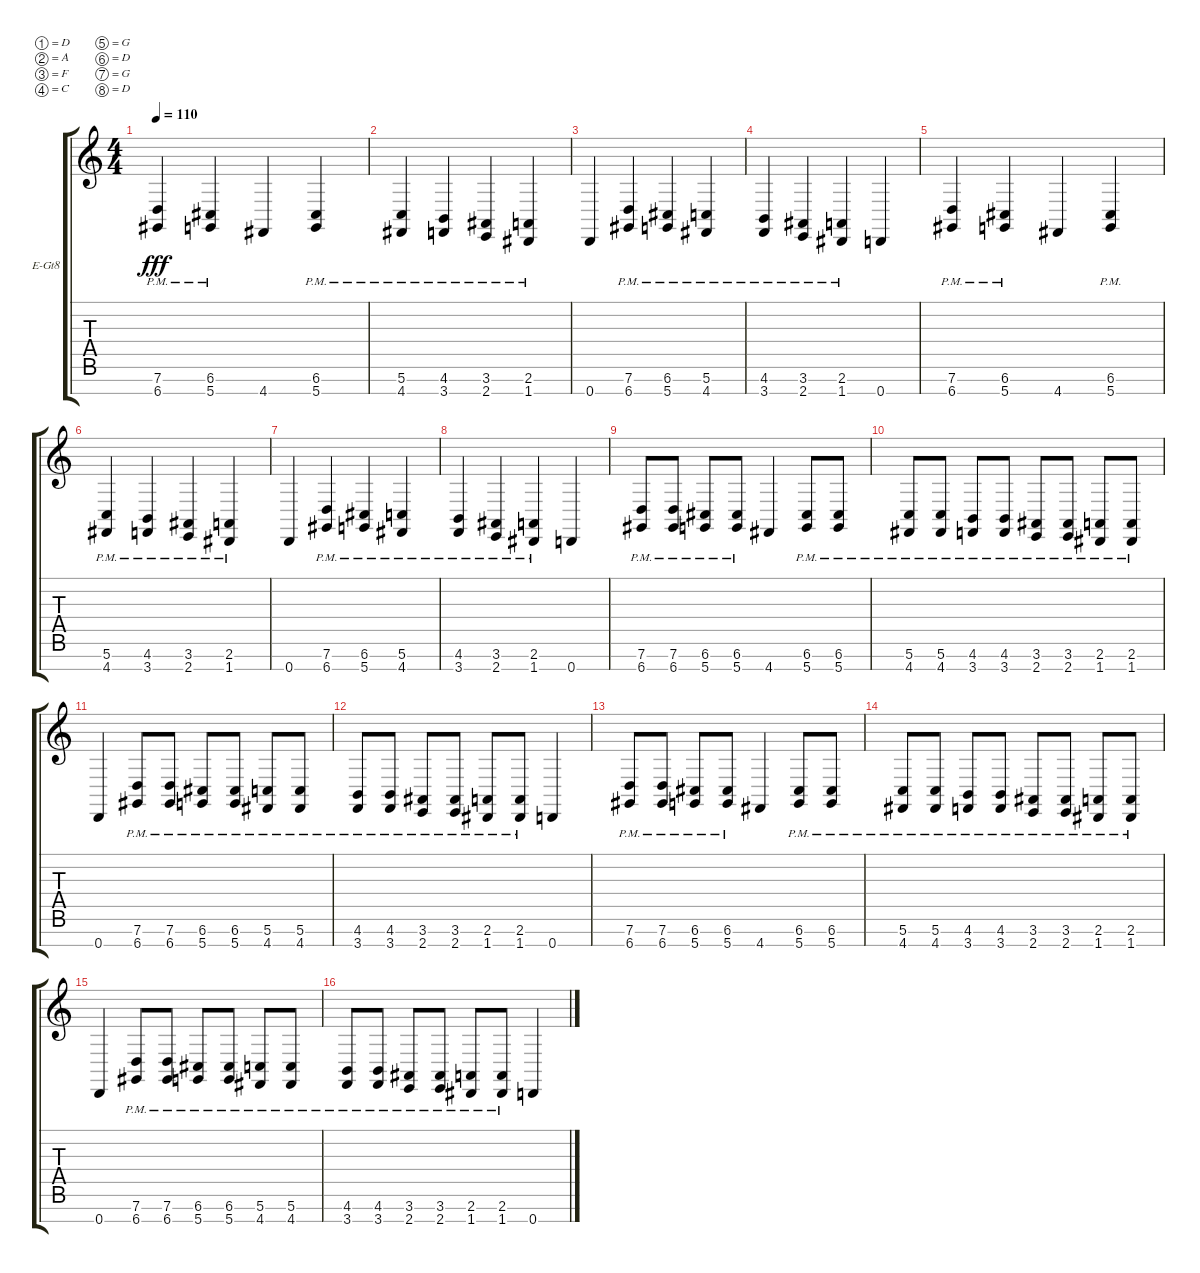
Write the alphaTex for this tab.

\bracketExtendMode groupsimilarinstruments
\firstSystemTrackNameOrientation horizontal
\otherSystemsTrackNameOrientation horizontal
\track ("Sam" "E-Gt8") {instrument overdrivenguitar}
\staff {score tabs}
\tuning (D4 A3 F3 C3 G2 D2 G1 D1)
\ts (4 4)
\tempo 110
\clef g2
\ks c
(6.8{pm} 7.7{pm}).4{dy fff} (5.8{pm} 6.7{pm}).4 4.8.4 (5.8{pm} 6.7{pm}).4 |
(4.8{pm} 5.7{pm}).4 (3.8{pm} 4.7{pm}).4 (2.8{pm} 3.7{pm}).4 (1.8{pm} 2.7{pm}).4 |
0.8.4 (6.8{pm} 7.7{pm}).4 (5.8{pm} 6.7{pm}).4 (4.8{pm} 5.7{pm}).4 |
(3.8{pm} 4.7{pm}).4 (2.8{pm} 3.7{pm}).4 (1.8{pm} 2.7{pm}).4 0.8.4 |
(6.8{pm} 7.7{pm}).4 (5.8{pm} 6.7{pm}).4 4.8.4 (5.8{pm} 6.7{pm}).4 |
(4.8{pm} 5.7{pm}).4 (3.8{pm} 4.7{pm}).4 (2.8{pm} 3.7{pm}).4 (1.8{pm} 2.7{pm}).4 |
0.8.4 (6.8{pm} 7.7{pm}).4 (5.8{pm} 6.7{pm}).4 (4.8{pm} 5.7{pm}).4 |
(3.8{pm} 4.7{pm}).4 (2.8{pm} 3.7{pm}).4 (1.8{pm} 2.7{pm}).4 0.8.4 |
(6.8{pm} 7.7{pm}).8 (6.8{pm} 7.7{pm}).8 (5.8{pm} 6.7{pm}).8 (5.8{pm} 6.7{pm}).8 4.8.4 (5.8{pm} 6.7{pm}).8 (5.8{pm} 6.7{pm}).8 |
(4.8{pm} 5.7{pm}).8 (4.8{pm} 5.7{pm}).8 (3.8{pm} 4.7{pm}).8 (3.8{pm} 4.7{pm}).8 (2.8{pm} 3.7{pm}).8 (2.8{pm} 3.7{pm}).8 (1.8{pm} 2.7{pm}).8 (1.8{pm} 2.7{pm}).8 |
0.8.4 (6.8{pm} 7.7{pm}).8 (6.8{pm} 7.7{pm}).8 (5.8{pm} 6.7{pm}).8 (5.8{pm} 6.7{pm}).8 (4.8{pm} 5.7{pm}).8 (4.8{pm} 5.7{pm}).8 |
(3.8{pm} 4.7{pm}).8 (3.8{pm} 4.7{pm}).8 (2.8{pm} 3.7{pm}).8 (2.8{pm} 3.7{pm}).8 (1.8{pm} 2.7{pm}).8 (1.8{pm} 2.7{pm}).8 0.8.4 |
(6.8{pm} 7.7{pm}).8 (6.8{pm} 7.7{pm}).8 (5.8{pm} 6.7{pm}).8 (5.8{pm} 6.7{pm}).8 4.8.4 (5.8{pm} 6.7{pm}).8 (5.8{pm} 6.7{pm}).8 |
(4.8{pm} 5.7{pm}).8 (4.8{pm} 5.7{pm}).8 (3.8{pm} 4.7{pm}).8 (3.8{pm} 4.7{pm}).8 (2.8{pm} 3.7{pm}).8 (2.8{pm} 3.7{pm}).8 (1.8{pm} 2.7{pm}).8 (1.8{pm} 2.7{pm}).8 |
0.8.4 (6.8{pm} 7.7{pm}).8 (6.8{pm} 7.7{pm}).8 (5.8{pm} 6.7{pm}).8 (5.8{pm} 6.7{pm}).8 (4.8{pm} 5.7{pm}).8 (4.8{pm} 5.7{pm}).8 |
(3.8{pm} 4.7{pm}).8 (3.8{pm} 4.7{pm}).8 (2.8{pm} 3.7{pm}).8 (2.8{pm} 3.7{pm}).8 (1.8{pm} 2.7{pm}).8 (1.8{pm} 2.7{pm}).8 0.8.4
